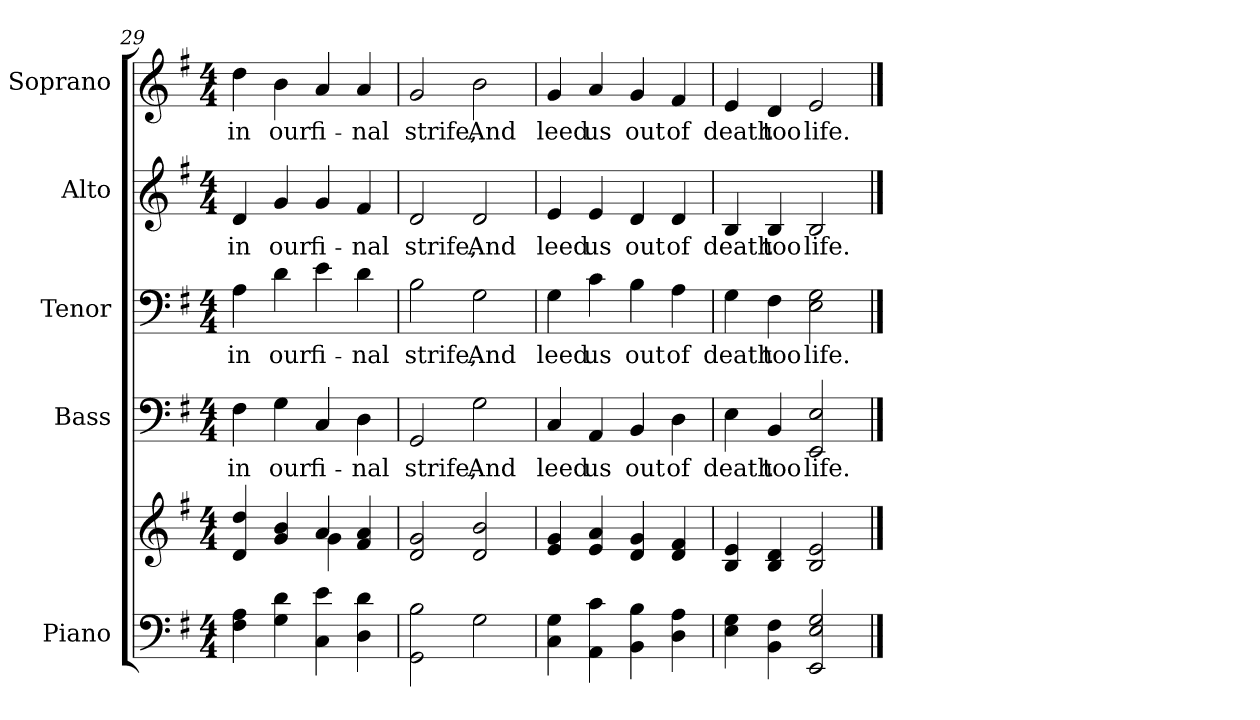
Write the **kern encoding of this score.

**kern	**kern	**kern	**text	**kern	**text	**kern	**text	**kern	**text
*part5	*part5	*part4	*part4	*part3	*part3	*part2	*part2	*part1	*part1
*staff6	*staff5	*staff4	*staff4	*staff3	*staff3	*staff2	*staff2	*staff1	*staff1
*I"Piano	*	*I"Bass	*	*I"Tenor	*	*I"Alto	*	*I"Soprano	*
*I'Pno.	*	*I'B.	*	*I'T.	*	*I'A.	*	*I'S.	*
!!LO:PB:g=z
*clefF4	*clefG2	*clefF4	*	*clefF4	*	*clefG2	*	*clefG2	*
*k[f#]	*k[f#]	*k[f#]	*	*k[f#]	*	*k[f#]	*	*k[f#]	*
*G:	*G:	*G:	*	*G:	*	*G:	*	*G:	*
*M4/4	*M4/4	*M4/4	*	*M4/4	*	*M4/4	*	*M4/4	*
=29	=29	=29	=29	=29	=29	=29	=29	=29	=29
*	*^	*	*	*	*	*	*	*	*
!	!	!	!	!LO:LY:b:color=#000000	!	!	!	!	!	!
!	!	!	!	!	!	!LO:LY:b:color=#000000	!	!	!	!
!	!	!	!	!	!	!	!	!LO:LY:b:color=#000000	!	!
!	!	!	!	!	!	!	!	!	!	!LO:LY:b:color=#000000
4F#i\ 4Ai	4di/ 4ddi	2ryy	4F#i\	in	4Ai\	in	4di/	in	4ddi\	in
!	!	!	!	!LO:LY:b:color=#000000	!	!	!	!	!	!
!	!	!	!	!	!	!LO:LY:b:color=#000000	!	!	!	!
!	!	!	!	!	!	!	!	!LO:LY:b:color=#000000	!	!
!	!	!	!	!	!	!	!	!	!	!LO:LY:b:color=#000000
4Gi\ 4di	4gi/ 4bi	.	4Gi\	our	4di\	our	4gi/	our	4bi\	our
!	!	!	!	!LO:LY:b:color=#000000	!	!	!	!	!	!
!	!	!	!	!	!	!LO:LY:b:color=#000000	!	!	!	!
!	!	!	!	!	!	!	!	!LO:LY:b:color=#000000	!	!
!	!	!	!	!	!	!	!	!	!	!LO:LY:b:color=#000000
4Ci\ 4ei	4ai/	4gi\	4Ci/	fi-	4ei\	fi-	4gi/	fi-	4ai/	fi-
!	!	!	!	!LO:LY:b:color=#000000	!	!	!	!	!	!
!	!	!	!	!	!	!LO:LY:b:color=#000000	!	!	!	!
!	!	!	!	!	!	!	!	!LO:LY:b:color=#000000	!	!
!	!	!	!	!	!	!	!	!	!	!LO:LY:b:color=#000000
4Di\ 4di	4f#i/ 4ai	4ryy	4Di\	-nal	4di\	-nal	4f#i/	-nal	4ai/	-nal
*	*v	*v	*	*	*	*	*	*	*	*
=30	=30	=30	=30	=30	=30	=30	=30	=30	=30
*	*^	*	*	*	*	*	*	*	*
!	!	!	!	!LO:LY:b:color=#000000	!	!	!	!	!	!
*	*v	*v	*	*	*	*	*	*	*	*
*	*^	*	*	*	*	*	*	*	*
!	!	!	!	!	!	!LO:LY:b:color=#000000	!	!	!	!
*	*v	*v	*	*	*	*	*	*	*	*
*	*^	*	*	*	*	*	*	*	*
!	!	!	!	!	!	!	!	!LO:LY:b:color=#000000	!	!
*	*v	*v	*	*	*	*	*	*	*	*
*	*^	*	*	*	*	*	*	*	*
!	!	!	!	!	!	!	!	!	!	!LO:LY:b:color=#000000
*	*v	*v	*	*	*	*	*	*	*	*
2GGi\ 2Bi	2di/ 2gi	2GGi/	strife,	2Bi\	strife,	2di/	strife,	2gi/	strife,
!	!	!	!LO:LY:b:color=#000000	!	!	!	!	!	!
!	!	!	!	!	!LO:LY:b:color=#000000	!	!	!	!
!	!	!	!	!	!	!	!LO:LY:b:color=#000000	!	!
!	!	!	!	!	!	!	!	!	!LO:LY:b:color=#000000
2Gi\	2di/ 2bi	2Gi\	And	2Gi\	And	2di/	And	2bi\	And
=31	=31	=31	=31	=31	=31	=31	=31	=31	=31
!	!	!	!LO:LY:b:color=#000000	!	!	!	!	!	!
!	!	!	!	!	!LO:LY:b:color=#000000	!	!	!	!
!	!	!	!	!	!	!	!LO:LY:b:color=#000000	!	!
!	!	!	!	!	!	!	!	!	!LO:LY:b:color=#000000
4Ci\ 4Gi	4ei/ 4gi	4Ci/	leed	4Gi\	leed	4ei/	leed	4gi/	leed
!	!	!	!LO:LY:b:color=#000000	!	!	!	!	!	!
!	!	!	!	!	!LO:LY:b:color=#000000	!	!	!	!
!	!	!	!	!	!	!	!LO:LY:b:color=#000000	!	!
!	!	!	!	!	!	!	!	!	!LO:LY:b:color=#000000
4AAi\ 4ci	4ei/ 4ai	4AAi/	us	4ci\	us	4ei/	us	4ai/	us
!	!	!	!LO:LY:b:color=#000000	!	!	!	!	!	!
!	!	!	!	!	!LO:LY:b:color=#000000	!	!	!	!
!	!	!	!	!	!	!	!LO:LY:b:color=#000000	!	!
!	!	!	!	!	!	!	!	!	!LO:LY:b:color=#000000
4BBi\ 4Bi	4di/ 4gi	4BBi/	out	4Bi\	out	4di/	out	4gi/	out
!	!	!	!LO:LY:b:color=#000000	!	!	!	!	!	!
!	!	!	!	!	!LO:LY:b:color=#000000	!	!	!	!
!	!	!	!	!	!	!	!LO:LY:b:color=#000000	!	!
!	!	!	!	!	!	!	!	!	!LO:LY:b:color=#000000
4Di\ 4Ai	4di/ 4f#i	4Di\	of	4Ai\	of	4di/	of	4f#i/	of
!!LO:PB:g=z
=32	=32	=32	=32	=32	=32	=32	=32	=32	=32
!	!	!	!LO:LY:b:color=#000000	!	!	!	!	!	!
!	!	!	!	!	!LO:LY:b:color=#000000	!	!	!	!
!	!	!	!	!	!	!	!LO:LY:b:color=#000000	!	!
!	!	!	!	!	!	!	!	!	!LO:LY:b:color=#000000
4Ei\ 4Gi	4Bi/ 4ei	4Ei\	death	4Gi\	death	4Bi/	death	4ei/	death
!	!	!	!LO:LY:b:color=#000000	!	!	!	!	!	!
!	!	!	!	!	!LO:LY:b:color=#000000	!	!	!	!
!	!	!	!	!	!	!	!LO:LY:b:color=#000000	!	!
!	!	!	!	!	!	!	!	!	!LO:LY:b:color=#000000
4BBi\ 4F#i	4Bi/ 4di	4BBi/	too	4F#i\	too	4Bi/	too	4di/	too
!	!	!	!LO:LY:b:color=#000000	!	!	!	!	!	!
!	!	!	!	!	!LO:LY:b:color=#000000	!	!	!	!
!	!	!	!	!	!	!	!LO:LY:b:color=#000000	!	!
!	!	!	!	!	!	!	!	!	!LO:LY:b:color=#000000
2EEi/ 2Ei 2Gi	2Bi/ 2ei	2EEi/ 2Ei	life.	2Ei\ 2Gi	life.	2Bi/	life.	2ei/	life.
==	==	==	==	==	==	==	==	==	==
*-	*-	*-	*-	*-	*-	*-	*-	*-	*-
